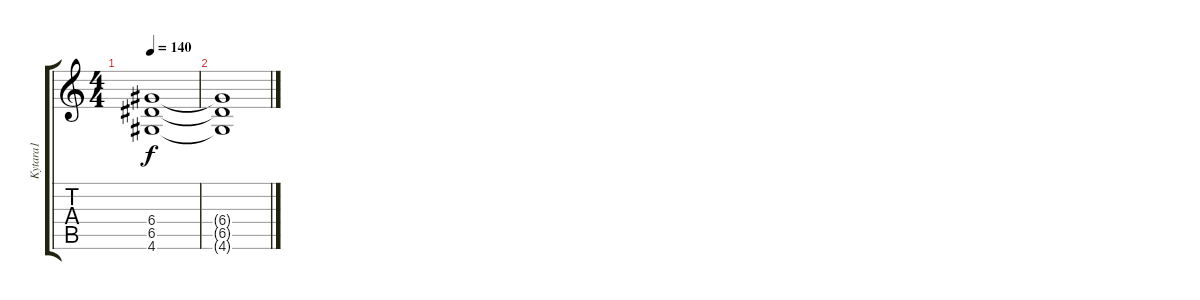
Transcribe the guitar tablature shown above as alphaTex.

\track ("Kytara1" "Kytara1") {instrument distortionguitar}
\staff {score tabs}
\tuning (E4 B3 G3 D3 A2 E2) {hide}
\ts (4 4)
\tempo 140
\clef g2
\ks c
(6.4 6.5 4.6).1{dy f} |
(6.4{t} 6.5{t} 4.6{t}).1{volume 0}
